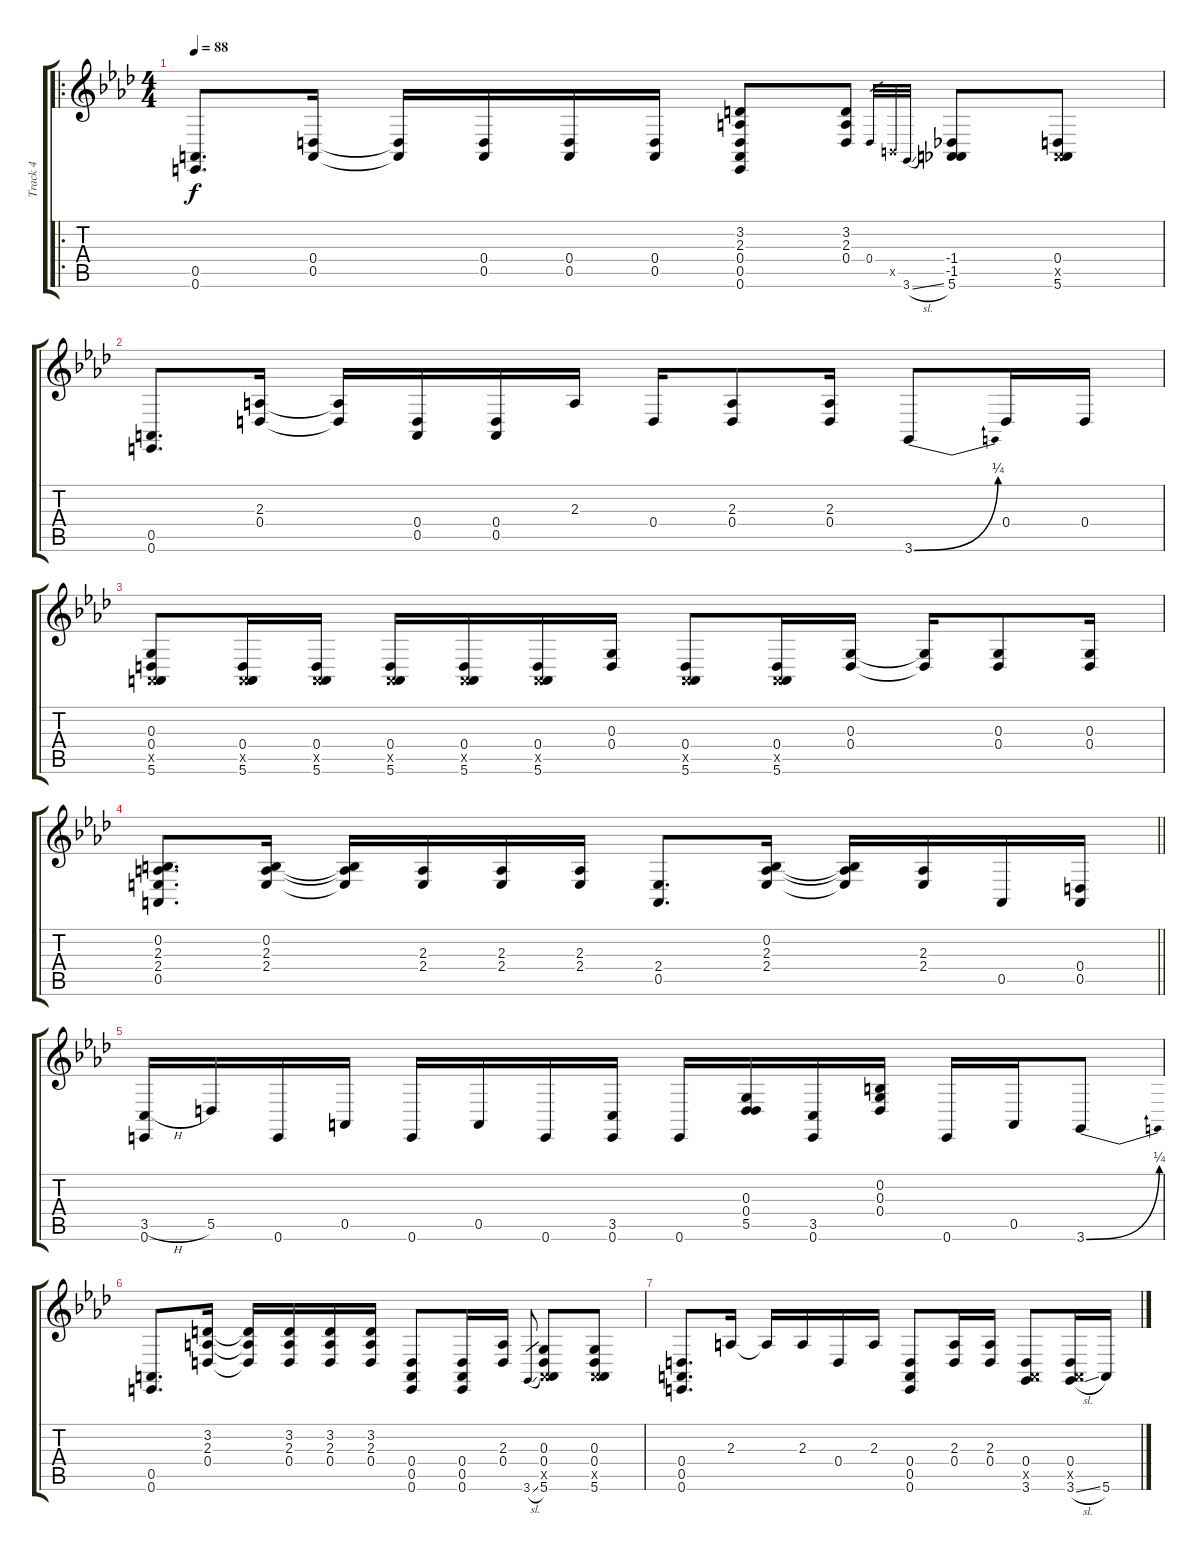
\track ("Track 4" "Track 4") {instrument synthdrum}
\staff {score tabs}
\tuning (E4 B3 G3 D3 A2 E2) {hide}
\ro
\ts (4 4)
\tempo 88
\clef g2
\ks ab
(0.5 0.6).8{d dy f} (0.4 0.5).16 (0.4{t} 0.5{t}).16 (0.4 0.5).16 (0.4 0.5).16 (0.4 0.5).16 (3.2 2.3 0.4 0.5 0.6).8 (3.2 2.3 0.4).8 0.4.32{gr} 2.5{x}.32{gr} 3.6{sl}.32{gr} (-1.4 -1.5 5.6).8 (0.4 0.5{x} 5.6).8 |
(0.5 0.6).8{d} (2.3 0.4).16 (2.3{t} 0.4{t}).16 (0.4 0.5).16 (0.4 0.5).16 2.3.16 0.4.16 (2.3 0.4).8 (2.3 0.4).16 3.6{be (bend 0 0 60 1)}.8 0.4.16 0.4.16 |
(0.3 0.4 0.5{x} 5.6).8 (0.4 0.5{x} 5.6).16 (0.4 0.5{x} 5.6).16 (0.4 0.5{x} 5.6).16 (0.4 0.5{x} 5.6).16 (0.4 0.5{x} 5.6).16 (0.3 0.4).16 (0.4 0.5{x} 5.6).8 (0.4 0.5{x} 5.6).16 (0.3 0.4).16 (0.3{t} 0.4{t}).16 (0.3 0.4).8 (0.3 0.4).16 |
\barLineRight lightlight
(0.2 2.3 2.4 0.5).8{d} (0.2 2.3 2.4).16 (0.2{t} 2.3{t} 2.4{t}).16 (2.3 2.4).16 (2.3 2.4).16 (2.3 2.4).16 (2.4 0.5).8{d} (0.2 2.3 2.4).16 (0.2{t} 2.3{t} 2.4{t}).16 (2.3 2.4).16 0.5.16 (0.4 0.5).16 |
(3.5{h} 0.6).16 5.5.16 0.6.16 0.5.16 0.6.16 0.5.16 0.6.16 (3.5 0.6).16 0.6.16 (0.3 0.4 5.5).16 (3.5 0.6).16 (0.2 0.3 0.4).16 0.6.16 0.5.16 3.6{be (bend 0 0 60 1)}.8 |
(0.5 0.6).8{d} (3.2 2.3 0.4).16 (3.2{t} 2.3{t} 0.4{t}).16 (3.2 2.3 0.4).16 (3.2 2.3 0.4).16 (3.2 2.3 0.4).16 (0.4 0.5 0.6).8 (0.4 0.5 0.6).16 (2.3 0.4).16 3.6{sl}.8{gr} (0.3 0.4 0.5{x} 5.6).8 (0.3 0.4 0.5{x} 5.6).8 |
(0.4 0.5 0.6).8{d} 2.3.16 2.3{t}.16 2.3.16 0.4.16 2.3.16 (0.4 0.5 0.6).8 (2.3 0.4).16 (2.3 0.4).16 (0.4 0.5{x} 3.6).8 (0.4 0.5{x} 3.6{sl}).16 5.6.16
